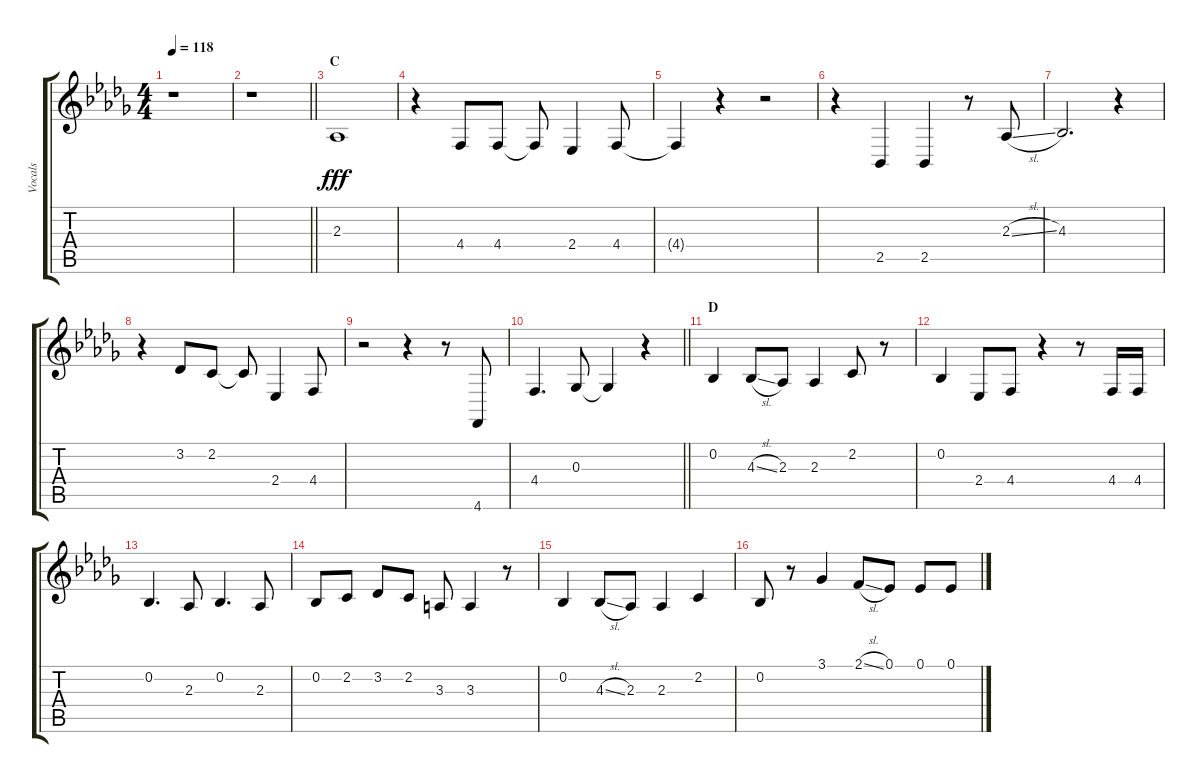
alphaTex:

\track ("Vocals" "Vocals") {instrument voiceoohs}
\staff {score tabs}
\tuning (Eb4 Bb3 Gb3 Db3 Ab2 Db2) {hide}
\ts (4 4)
\tempo 118
\clef g2
\ks db
r.1{dy fff} |
\barLineRight lightlight
r.1 |
\section ("" "C")
2.3.1 |
r.4 4.4.8 4.4.8 4.4{t}.8 2.4.4 4.4.8 |
4.4{t}.4 r.4 r.2 |
r.4 2.5.4 2.5.4 r.8 2.3{sl}.8 |
4.3.2{d} r.4 |
r.4 3.2.8 2.2.8 2.2{t}.8 2.4.4 4.4.8 |
r.2 r.4 r.8 4.6.8 |
\barLineRight lightlight
4.4.4{d} 0.3.8 0.3{t}.4 r.4 |
\section ("" "D")
0.2.4 4.3{sl}.8 2.3.8 2.3.4 2.2.8 r.8 |
0.2.4 2.4.8 4.4.8 r.4 r.8 4.4.16 4.4.16 |
0.2.4{d} 2.3.8 0.2.4{d} 2.3.8 |
0.2.8 2.2.8 3.2.8 2.2.8 3.3.8 3.3.4 r.8 |
0.2.4 4.3{sl}.8 2.3.8 2.3.4 2.2.4 |
0.2.8 r.8 3.1.4 2.1{sl}.8 0.1.8 0.1.8 0.1.8
